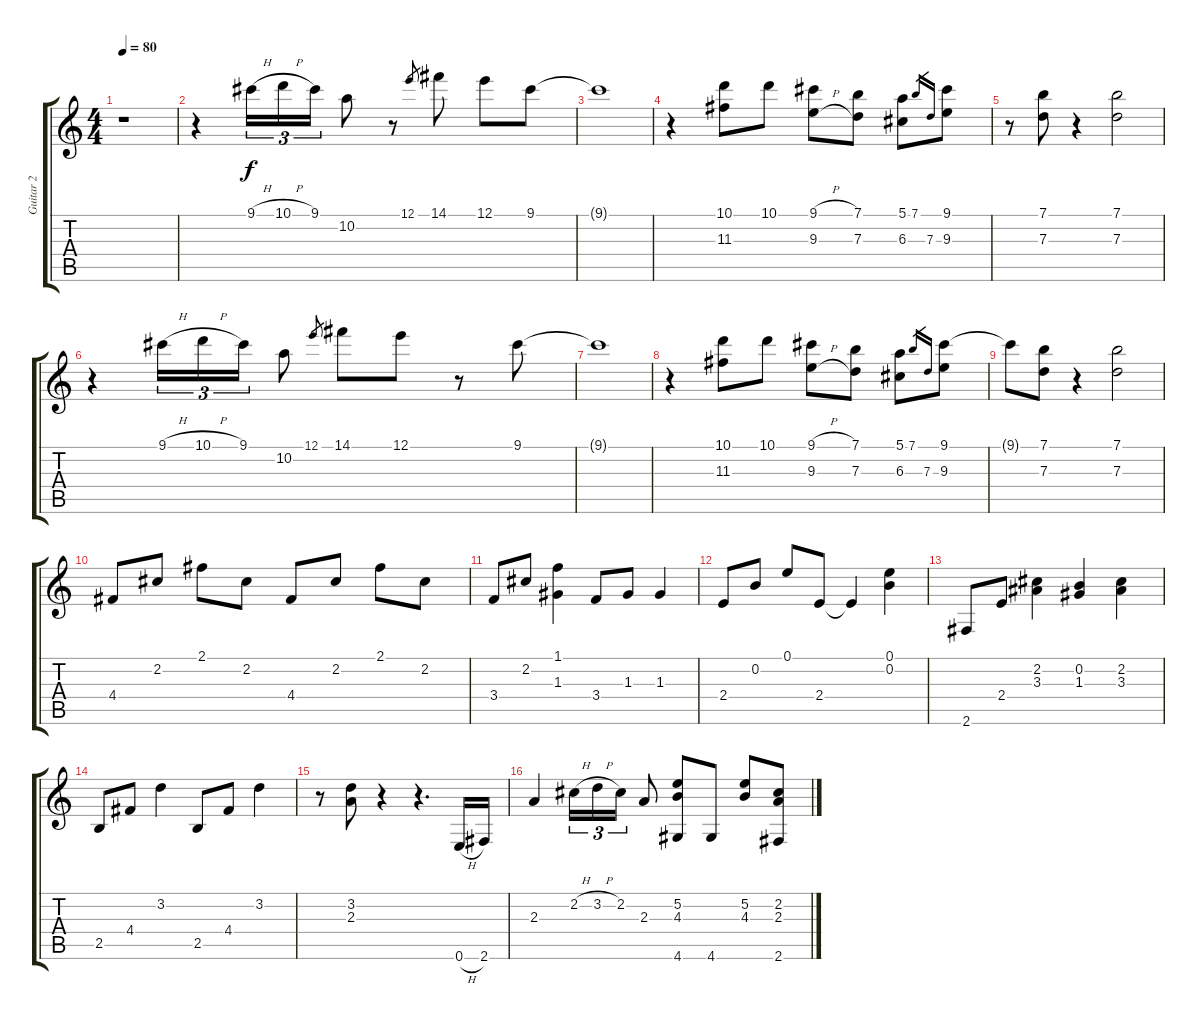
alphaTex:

\track ("Guitar 2" "Guitar 2") {instrument acousticguitarnylon}
\staff {score tabs}
\tuning (E4 B3 G3 D3 A2 E2) {hide}
\ts (4 4)
\tempo 80
\clef g2
\ks c
r.1{dy f} |
r.4 9.1{h}.16{tu (3 2)} 10.1{h}.16{tu (3 2)} 9.1.16{tu (3 2)} 10.2.8 r.8 12.1.8{gr} 14.1.8 12.1.8 9.1.8 |
9.1{t}.1 |
r.4 (10.1 11.3).8 10.1.8 (9.1{h} 9.3{h}).8 (7.1 7.3).8 (5.1 6.3).8 7.1.16{gr} 7.3.16{gr} (9.1 9.3).8 |
r.8 (7.1 7.3).8 r.4 (7.1 7.3).2 |
r.4 9.1{h}.16{tu (3 2)} 10.1{h}.16{tu (3 2)} 9.1.16{tu (3 2)} 10.2.8 12.1.8{gr} 14.1.8 12.1.8 r.8 9.1.8 |
9.1{t}.1 |
r.4 (10.1 11.3).8 10.1.8 (9.1{h} 9.3{h}).8 (7.1 7.3).8 (5.1 6.3).8 7.1.16{gr} 7.3.16{gr} (9.1 9.3).8 |
9.1{t}.8 (7.1 7.3).8 r.4 (7.1 7.3).2 |
4.4.8 2.2.8 2.1.8 2.2.8 4.4.8 2.2.8 2.1.8 2.2.8 |
3.4.8 2.2.8 (1.1 1.3).4 3.4.8 1.3.8 1.3.4 |
2.4.8 0.2.8 0.1.8 2.4.8 2.4{t}.4 (0.1 0.2).4 |
2.6.8 2.4.8 (2.2 3.3).4 (0.2 1.3).4 (2.2 3.3).4 |
2.5.8 4.4.8 3.2.4 2.5.8 4.4.8 3.2.4 |
r.8 (3.2 2.3).8 r.4 r.4{d} 0.6{h}.16 2.6.16 |
2.3.4 2.2{h}.16{tu (3 2)} 3.2{h}.16{tu (3 2)} 2.2.16{tu (3 2)} 2.3.8 (5.2 4.3 4.6).8 4.6.8 (5.2 4.3).8 (2.2 2.3 2.6).8
